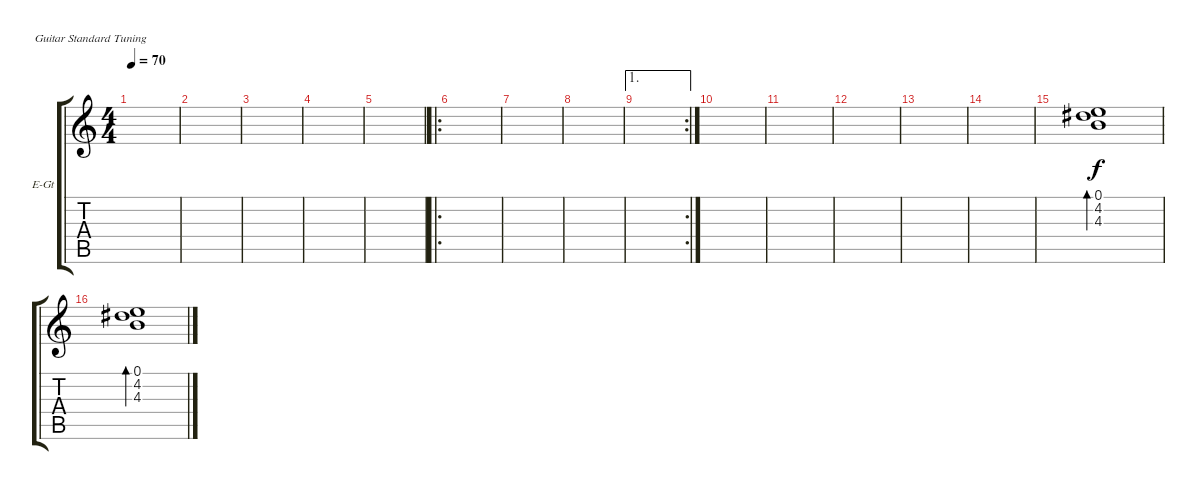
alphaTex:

\defaultSystemsLayout 4
\bracketExtendMode groupsimilarinstruments
\firstSystemTrackNameOrientation horizontal
\otherSystemsTrackNameOrientation horizontal
\track ("Electric Guitar" "E-Gt") {instrument distortionguitar}
\staff {score tabs}
\tuning (E4 B3 G3 D3 A2 E2)
\ts (4 4)
\tempo 70
\clef g2
\scale
0.487395
\ks c
|
\scale
0.256303 |
\scale
0.256303 |
\scale
0.312821 |
\scale
0.312821 |
\ro
\scale
0.374359 |
\scale
0.322751 |
\scale
0.322751 |
\ae 1
\rc 2
\scale
0.354497 |
\scale
0.333333 |
\scale
0.333333 |
\scale
0.333333 |
\scale
0.333333 |
\scale
0.333333 |
\scale
0.333333 (4.3 4.2 0.1).1{bd 104} |
(4.3 4.2 0.1).1{bd 82}
